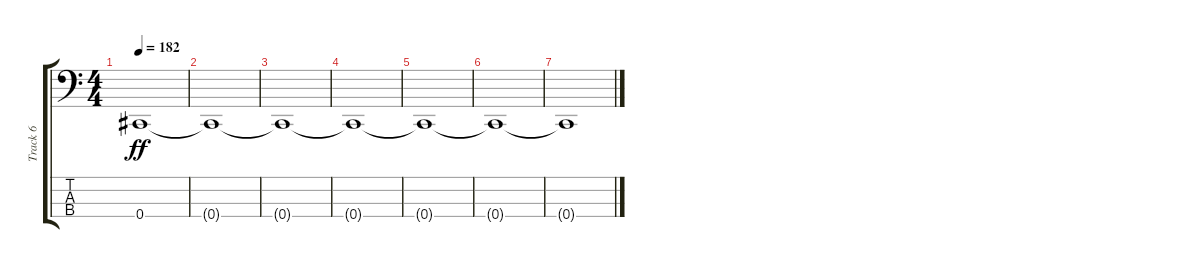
\track ("Track 6" "Track 6") {instrument electricbasspick}
\staff {score tabs}
\tuning (E2 B1 Gb1 Db1) {hide}
\ts (4 4)
\tempo 182
\clef f4
\ks c
0.4.1{dy ff} |
0.4{t}.1{volume 13} |
0.4{t}.1{volume 11} |
0.4{t}.1{volume 9} |
0.4{t}.1{volume 7} |
0.4{t}.1{volume 5} |
0.4{t}.1{volume 3}
